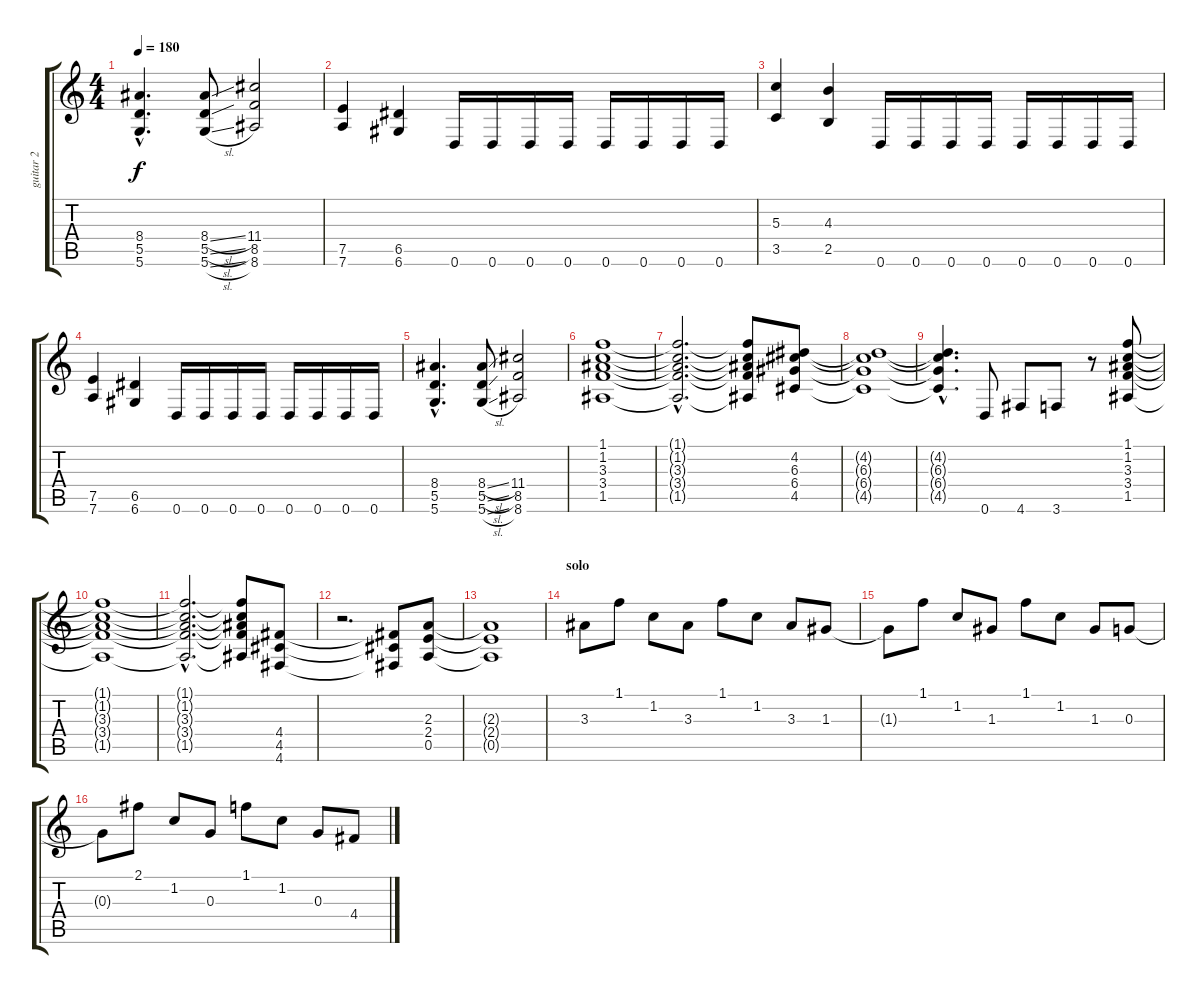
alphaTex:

\track ("guitar 2" "guitar 2") {instrument distortionguitar}
\staff {score tabs}
\tuning (E4 B3 G3 D3 A2 D2) {hide}
\ts (4 4)
\tempo 180
\clef g2
\ks c
(8.4{hac} 5.5{hac} 5.6{hac}).4{d dy f} (8.4{sl} 5.5{sl} 5.6{sl}).8 (11.4 8.5 8.6).2 |
(7.5 7.6).4 (6.5 6.6).4 0.6.16 0.6.16 0.6.16 0.6.16 0.6.16 0.6.16 0.6.16 0.6.16 |
(5.3 3.5).4 (4.3 2.5).4 0.6.16 0.6.16 0.6.16 0.6.16 0.6.16 0.6.16 0.6.16 0.6.16 |
(7.5 7.6).4 (6.5 6.6).4 0.6.16 0.6.16 0.6.16 0.6.16 0.6.16 0.6.16 0.6.16 0.6.16 |
(8.4{hac} 5.5{hac} 5.6{hac}).4{d} (8.4{sl} 5.5{sl} 5.6{sl}).8 (11.4 8.5 8.6).2 |
(1.1 1.2 3.3 3.4 1.5).1{balance 8} |
(1.1{hac t} 1.2{hac t} 3.3{hac t} 3.4{hac t} 1.5{hac t}).2{d} (1.1{t} 1.2{t} 3.3{t} 3.4{t} 1.5{t}).8 (4.2 6.3 6.4 4.5).8 |
(4.2{t} 6.3{t} 6.4{t} 4.5{t}).1 |
(4.2{hac t} 6.3{hac t} 6.4{hac t} 4.5{hac t}).4{d} 0.6.8 4.6.8 3.6.8 r.8 (1.1 1.2 3.3 3.4 1.5).8 |
(1.1{t} 1.2{t} 3.3{t} 3.4{t} 1.5{t}).1{balance 8} |
(1.1{hac t} 1.2{hac t} 3.3{hac t} 3.4{hac t} 1.5{hac t}).2{d} (1.1{t} 1.2{t} 3.3{t} 3.4{t} 1.5{t}).8 (4.4 4.5 4.6).8 |
r.2{d} (4.4{t} 4.5{t} 4.6{t}).8 (2.3 2.4 0.5).8 |
(2.3{t} 2.4{t} 0.5{t}).1 |
\section ("" "solo")
3.3.8{volume 11 balance 2} 1.1.8 1.2.8 3.3.8 1.1.8 1.2.8 3.3.8 1.3.8 |
1.3{t}.8 1.1.8 1.2.8 1.3.8 1.1.8 1.2.8 1.3.8 0.3.8 |
0.3{t}.8 2.1.8 1.2.8 0.3.8 1.1.8 1.2.8 0.3.8 4.4.8
